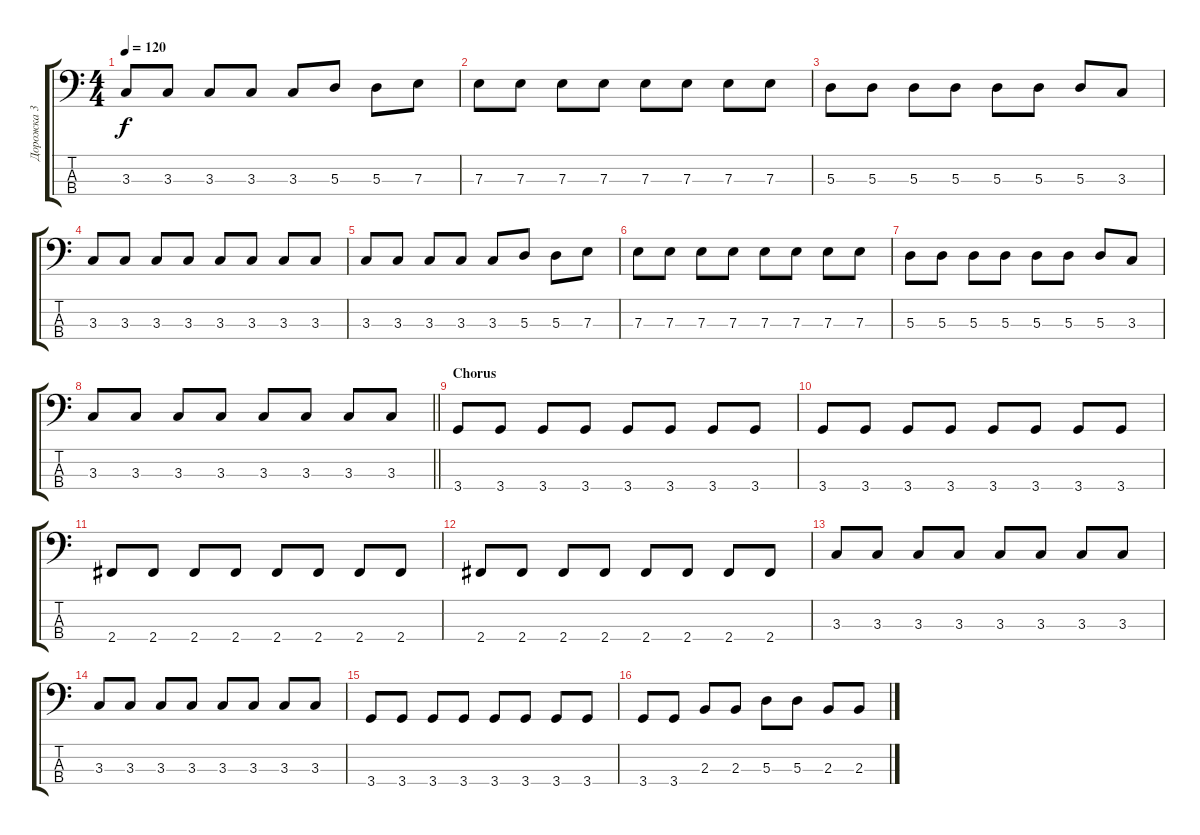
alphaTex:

\track ("Дорожка 3" "Дорожка 3") {instrument electricbassfinger}
\staff {score tabs}
\tuning (G2 D2 A1 E1) {hide}
\ts (4 4)
\tempo 120
\clef f4
\ks c
3.3.8{dy f} 3.3.8 3.3.8 3.3.8 3.3.8 5.3.8 5.3.8 7.3.8 |
7.3.8 7.3.8 7.3.8 7.3.8 7.3.8 7.3.8 7.3.8 7.3.8 |
5.3.8 5.3.8 5.3.8 5.3.8 5.3.8 5.3.8 5.3.8 3.3.8 |
3.3.8 3.3.8 3.3.8 3.3.8 3.3.8 3.3.8 3.3.8 3.3.8 |
3.3.8 3.3.8 3.3.8 3.3.8 3.3.8 5.3.8 5.3.8 7.3.8 |
7.3.8 7.3.8 7.3.8 7.3.8 7.3.8 7.3.8 7.3.8 7.3.8 |
5.3.8 5.3.8 5.3.8 5.3.8 5.3.8 5.3.8 5.3.8 3.3.8 |
\barLineRight lightlight
3.3.8 3.3.8 3.3.8 3.3.8 3.3.8 3.3.8 3.3.8 3.3.8 |
\section ("" "Chorus")
3.4.8 3.4.8 3.4.8 3.4.8 3.4.8 3.4.8 3.4.8 3.4.8 |
3.4.8 3.4.8 3.4.8 3.4.8 3.4.8 3.4.8 3.4.8 3.4.8 |
2.4.8 2.4.8 2.4.8 2.4.8 2.4.8 2.4.8 2.4.8 2.4.8 |
2.4.8 2.4.8 2.4.8 2.4.8 2.4.8 2.4.8 2.4.8 2.4.8 |
3.3.8 3.3.8 3.3.8 3.3.8 3.3.8 3.3.8 3.3.8 3.3.8 |
3.3.8 3.3.8 3.3.8 3.3.8 3.3.8 3.3.8 3.3.8 3.3.8 |
3.4.8 3.4.8 3.4.8 3.4.8 3.4.8 3.4.8 3.4.8 3.4.8 |
3.4.8 3.4.8 2.3.8 2.3.8 5.3.8 5.3.8 2.3.8 2.3.8
